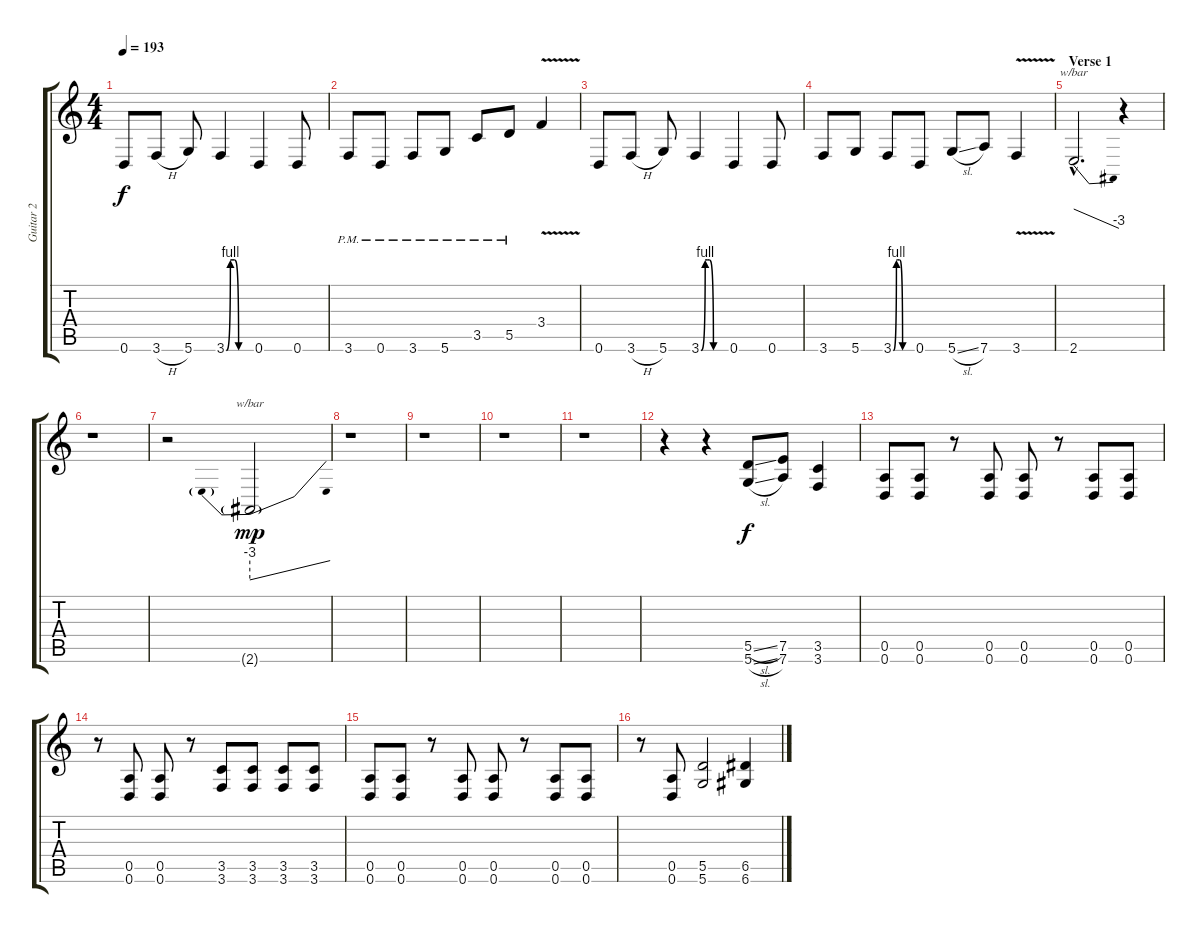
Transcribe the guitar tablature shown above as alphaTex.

\track ("Guitar 2" "Guitar 2") {instrument overdrivenguitar}
\staff {score tabs}
\tuning (E4 B3 G3 D3 A2 D2) {hide}
\ts (4 4)
\tempo 193
\clef g2
\ks c
0.6.8{dy f} 3.6{h}.8 5.6.8 3.6{be (custom 0 0 10 4 20 4 30 0 45 0 60 0)}.4 0.6.4 0.6.8 |
3.6{pm}.8 0.6{pm}.8 3.6{pm}.8 5.6{pm}.8 3.5{pm}.8 5.5{pm}.8 3.4{v}.4 |
0.6.8 3.6{h}.8 5.6.8 3.6{be (custom 0 0 10 4 15 4 20 4 30 0 45 0 60 0)}.4 0.6.4 0.6.8 |
3.6.8 5.6.8 3.6{be (custom 0 0 10 4 15 4 20 4 30 0 45 0 60 0)}.8 0.6.8 5.6{sl}.8 7.6.8 3.6{v}.4 |
\section ("" "Verse 1")
2.6{hac}.2{d tbe (dive default 0 0 60 -12)} r.4 |
r.1 |
r.2 2.6{g}.2{tbe (predivedive default 0 -12 60 0) dy mp} |
r.1 |
r.1 |
r.1 |
r.1 |
r.4 r.4 (5.5{sl} 5.6{sl}).8{dy f} (7.5 7.6).8 (3.5 3.6).4 |
(0.5 0.6).8 (0.5 0.6).8 r.8 (0.5 0.6).8 (0.5 0.6).8 r.8 (0.5 0.6).8 (0.5 0.6).8 |
r.8 (0.5 0.6).8 (0.5 0.6).8 r.8 (3.5 3.6).8 (3.5 3.6).8 (3.5 3.6).8 (3.5 3.6).8 |
(0.5 0.6).8 (0.5 0.6).8 r.8 (0.5 0.6).8 (0.5 0.6).8 r.8 (0.5 0.6).8 (0.5 0.6).8 |
r.8 (0.5 0.6).8 (5.5 5.6).2 (6.5 6.6).4
